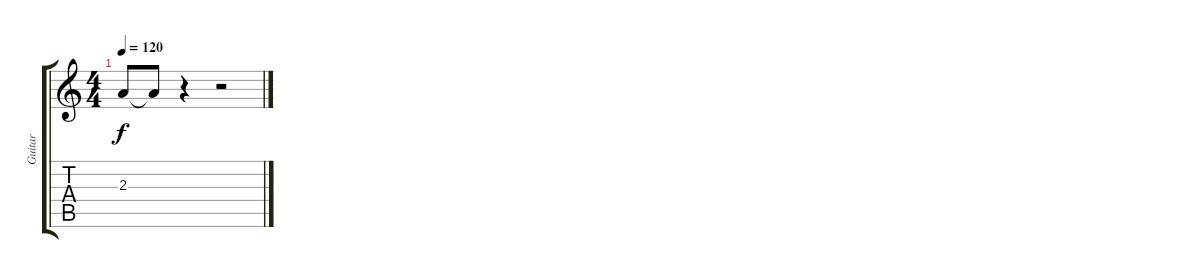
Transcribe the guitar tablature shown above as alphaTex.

\track ("Guitar" "Guitar") {instrument electricguitarclean}
\staff {score tabs}
\tuning (E4 B3 G3 D3 A2 E2) {hide}
\ts (4 4)
\tempo 120
\clef g2
\ks c
2.3.8{dy f} 2.3{t}.8 r.4 r.2
